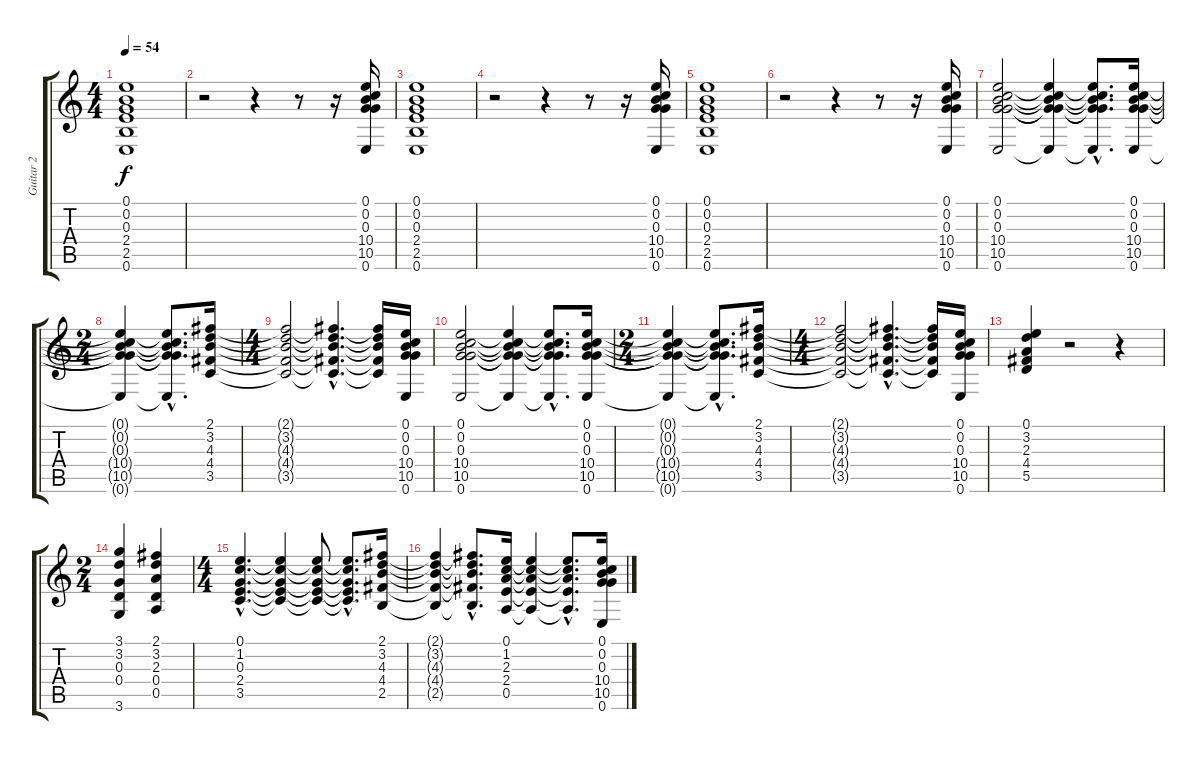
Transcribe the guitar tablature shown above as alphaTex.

\track ("Guitar 2" "Guitar 2") {instrument acousticguitarsteel}
\staff {score tabs}
\tuning (E4 B3 G3 D3 A2 E2) {hide}
\ts (4 4)
\tempo 54
\clef g2
\ks c
(0.1 0.2 0.3 2.4 2.5 0.6).1{dy f} |
r.2 r.4 r.8 r.16 (0.1 0.2 0.3 10.4 10.5 0.6).16 |
(0.1 0.2 0.3 2.4 2.5 0.6).1 |
r.2 r.4 r.8 r.16 (0.1 0.2 0.3 10.4 10.5 0.6).16 |
(0.1 0.2 0.3 2.4 2.5 0.6).1 |
r.2 r.4 r.8 r.16 (0.1 0.2 0.3 10.4 10.5 0.6).16 |
(0.1 0.2 0.3 10.4 10.5 0.6).2 (0.1{t} 0.2{t} 0.3{t} 10.4{t} 10.5{t} 0.6{t}).4 (0.1{hac t} 0.2{hac t} 0.3{hac t} 10.4{hac t} 10.5{hac t} 0.6{hac t}).8{d} (0.1 0.2 0.3 10.4 10.5 0.6).16 |
\ts (2 4)
(0.1{t} 0.2{t} 0.3{t} 10.4{t} 10.5{t} 0.6{t}).4 (0.1{hac t} 0.2{hac t} 0.3{hac t} 10.4{hac t} 10.5{hac t} 0.6{hac t}).8{d} (2.1 3.2 4.3 4.4 3.5).16 |
\ts (4 4)
(2.1{t} 3.2{t} 4.3{t} 4.4{t} 3.5{t}).2 (2.1{hac t} 3.2{hac t} 4.3{hac t} 4.4{hac t} 3.5{hac t}).4{d} (2.1{t} 3.2{t} 4.3{t} 4.4{t} 3.5{t}).16 (0.1 0.2 0.3 10.4 10.5 0.6).16 |
(0.1 0.2 0.3 10.4 10.5 0.6).2 (0.1{t} 0.2{t} 0.3{t} 10.4{t} 10.5{t} 0.6{t}).4 (0.1{hac t} 0.2{hac t} 0.3{hac t} 10.4{hac t} 10.5{hac t} 0.6{hac t}).8{d} (0.1 0.2 0.3 10.4 10.5 0.6).16 |
\ts (2 4)
(0.1{t} 0.2{t} 0.3{t} 10.4{t} 10.5{t} 0.6{t}).4 (0.1{hac t} 0.2{hac t} 0.3{hac t} 10.4{hac t} 10.5{hac t} 0.6{hac t}).8{d} (2.1 3.2 4.3 4.4 3.5).16 |
\ts (4 4)
(2.1{t} 3.2{t} 4.3{t} 4.4{t} 3.5{t}).2 (2.1{hac t} 3.2{hac t} 4.3{hac t} 4.4{hac t} 3.5{hac t}).4{d} (2.1{t} 3.2{t} 4.3{t} 4.4{t} 3.5{t}).16 (0.1 0.2 0.3 10.4 10.5 0.6).16 |
(0.1 3.2 2.3 4.4 5.5).4 r.2 r.4 |
\ts (2 4)
(3.1 3.2 0.3 0.4 3.6).4 (2.1 3.2 2.3 0.4 0.5).4 |
\ts (4 4)
(0.1{hac} 1.2{hac} 0.3{hac} 2.4{hac} 3.5{hac}).4{d} (0.1{t} 1.2{t} 0.3{t} 2.4{t} 3.5{t}).4 (0.1{t} 1.2{t} 0.3{t} 2.4{t} 3.5{t}).8 (0.1{hac t} 1.2{hac t} 0.3{hac t} 2.4{hac t} 3.5{hac t}).8{d} (2.1 3.2 4.3 4.4 2.5).16 |
(2.1{t} 3.2{t} 4.3{t} 4.4{t} 2.5{t}).4 (2.1{hac t} 3.2{hac t} 4.3{hac t} 4.4{hac t} 2.5{hac t}).8{d} (0.1 1.2 2.3 2.4 0.5).16 (0.1{t} 1.2{t} 2.3{t} 2.4{t} 0.5{t}).4 (0.1{hac t} 1.2{hac t} 2.3{hac t} 2.4{hac t} 0.5{hac t}).8{d} (0.1 0.2 0.3 10.4 10.5 0.6).16
